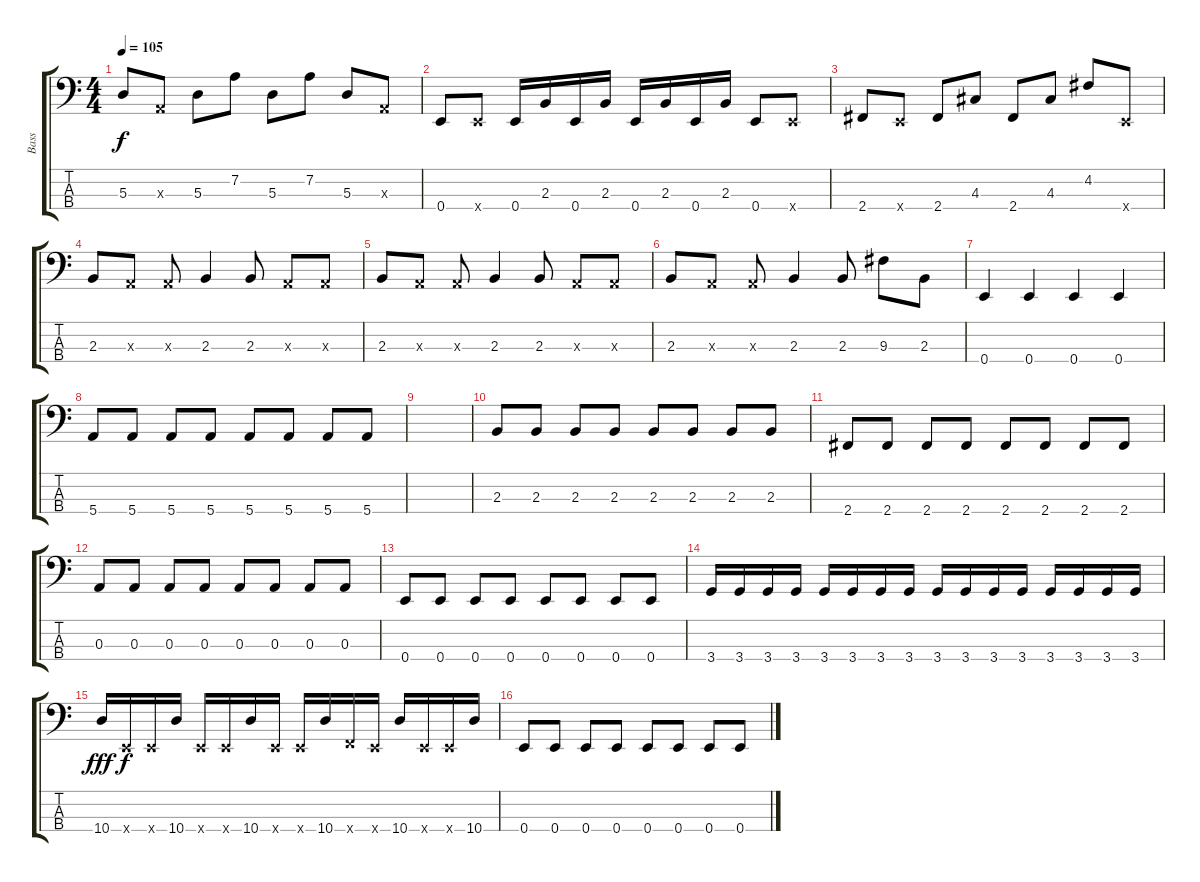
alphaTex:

\track ("Bass" "Bass") {instrument electricbassfinger}
\staff {score tabs}
\tuning (G2 D2 A1 E1) {hide}
\ts (4 4)
\tempo 105
\clef f4
\ks c
5.3.8{dy f} 0.3{x}.8 5.3.8 7.2.8 5.3.8 7.2.8 5.3.8 0.3{x}.8 |
0.4.8 0.4{x}.8 0.4.16 2.3.16 0.4.16 2.3.16 0.4.16 2.3.16 0.4.16 2.3.16 0.4.8 0.4{x}.8 |
2.4.8 0.4{x}.8 2.4.8 4.3.8 2.4.8 4.3.8 4.2.8 0.4{x}.8 |
2.3.8 0.3{x}.8 0.3{x}.8 2.3.4 2.3.8 0.3{x}.8 0.3{x}.8 |
2.3.8 0.3{x}.8 0.3{x}.8 2.3.4 2.3.8 0.3{x}.8 0.3{x}.8 |
2.3.8 0.3{x}.8 0.3{x}.8 2.3.4 2.3.8 9.3.8 2.3.8 |
0.4.4 0.4.4 0.4.4 0.4.4 |
5.4.8 5.4.8 5.4.8 5.4.8 5.4.8 5.4.8 5.4.8 5.4.8 |
|
2.3.8 2.3.8 2.3.8 2.3.8 2.3.8 2.3.8 2.3.8 2.3.8 |
2.4.8 2.4.8 2.4.8 2.4.8 2.4.8 2.4.8 2.4.8 2.4.8 |
0.3.8 0.3.8 0.3.8 0.3.8 0.3.8 0.3.8 0.3.8 0.3.8 |
0.4.8 0.4.8 0.4.8 0.4.8 0.4.8 0.4.8 0.4.8 0.4.8 |
3.4.16{instrument slapbass1} 3.4.16 3.4.16 3.4.16 3.4.16 3.4.16 3.4.16 3.4.16 3.4.16 3.4.16 3.4.16 3.4.16 3.4.16 3.4.16 3.4.16 3.4.16 |
10.4.16{dy fff instrument electricbassfinger} 0.4{x}.16{dy f} 0.4{x}.16 10.4.16 0.4{x}.16 0.4{x}.16 10.4.16 0.4{x}.16 0.4{x}.16 10.4.16 1.4{x}.16 0.4{x}.16 10.4.16 0.4{x}.16 0.4{x}.16 10.4.16 |
0.4.8 0.4.8 0.4.8 0.4.8 0.4.8 0.4.8 0.4.8 0.4.8
